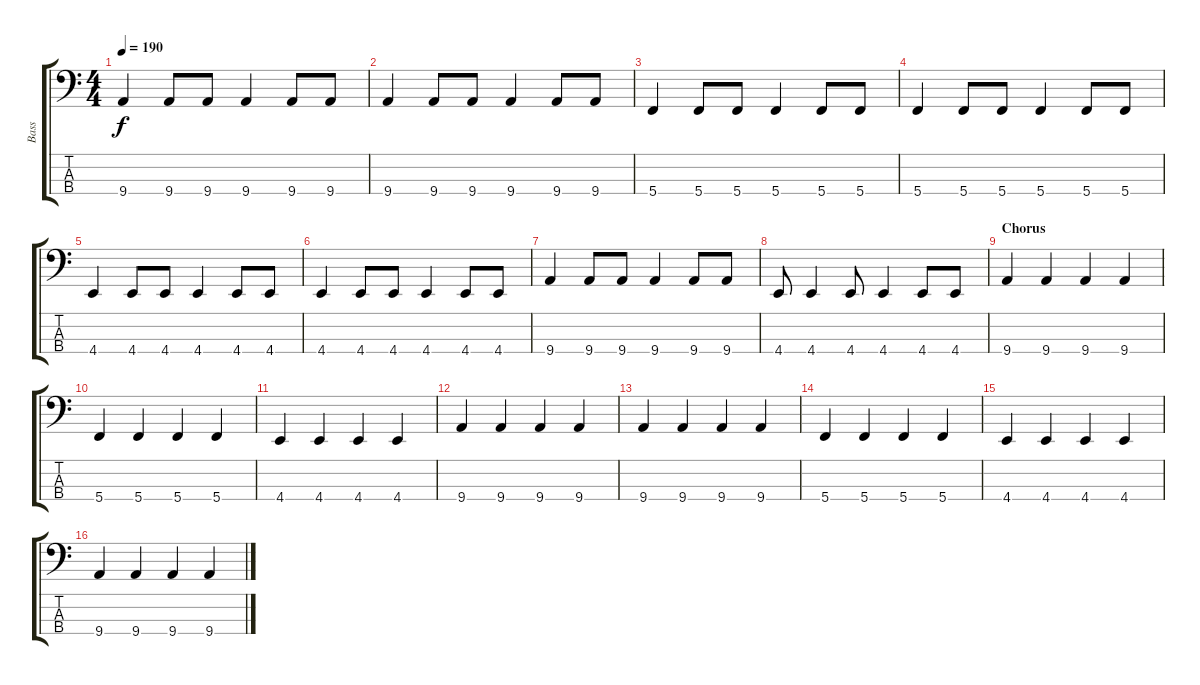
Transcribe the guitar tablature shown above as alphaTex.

\track ("Bass" "Bass") {instrument electricbasspick}
\staff {score tabs}
\tuning (Eb2 Bb1 F1 C1) {hide}
\ts (4 4)
\tempo 190
\clef f4
\ks c
9.4.4{dy f} 9.4.8 9.4.8 9.4.4 9.4.8 9.4.8 |
9.4.4 9.4.8 9.4.8 9.4.4 9.4.8 9.4.8 |
5.4.4 5.4.8 5.4.8 5.4.4 5.4.8 5.4.8 |
5.4.4 5.4.8 5.4.8 5.4.4 5.4.8 5.4.8 |
4.4.4 4.4.8 4.4.8 4.4.4 4.4.8 4.4.8 |
4.4.4 4.4.8 4.4.8 4.4.4 4.4.8 4.4.8 |
9.4.4 9.4.8 9.4.8 9.4.4 9.4.8 9.4.8 |
4.4.8 4.4.4 4.4.8 4.4.4 4.4.8 4.4.8 |
\section ("" "Chorus")
9.4.4 9.4.4 9.4.4 9.4.4 |
5.4.4 5.4.4 5.4.4 5.4.4 |
4.4.4 4.4.4 4.4.4 4.4.4 |
9.4.4 9.4.4 9.4.4 9.4.4 |
9.4.4 9.4.4 9.4.4 9.4.4 |
5.4.4 5.4.4 5.4.4 5.4.4 |
4.4.4 4.4.4 4.4.4 4.4.4 |
9.4.4 9.4.4 9.4.4 9.4.4
